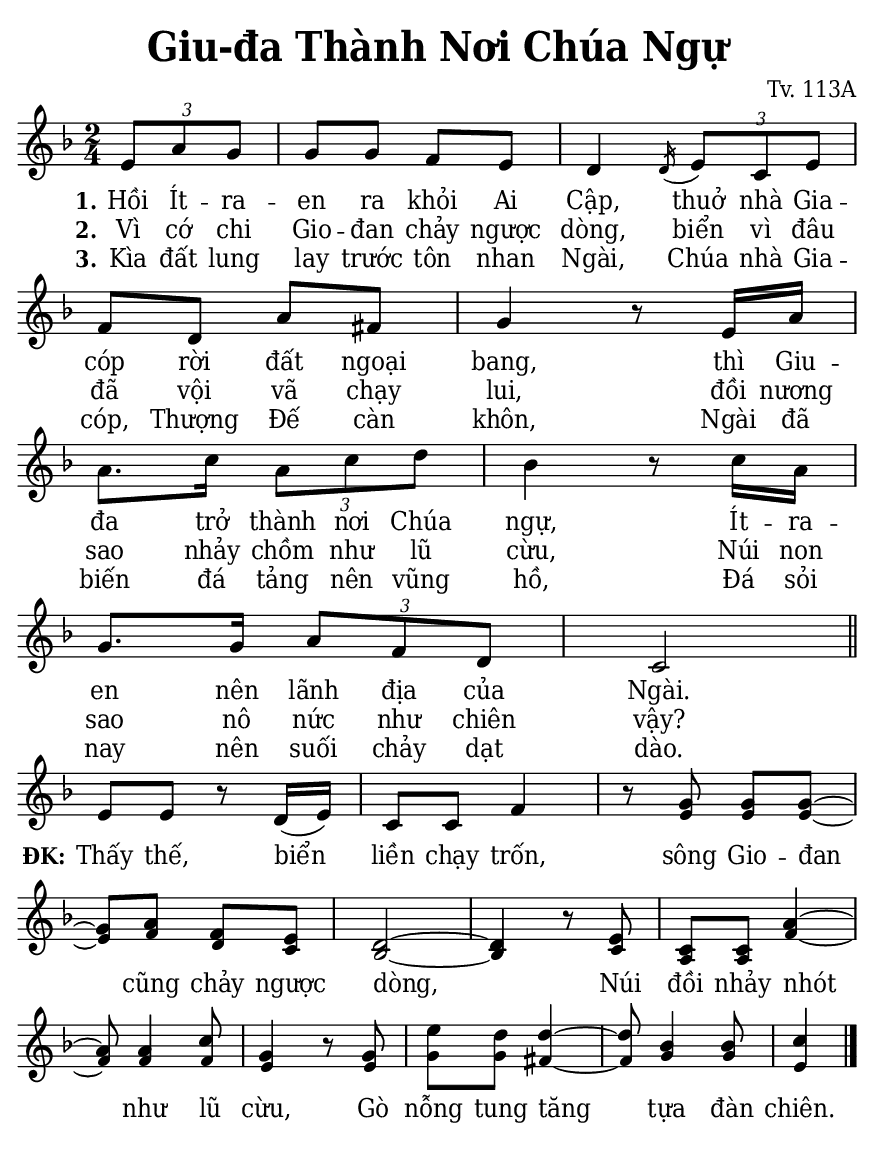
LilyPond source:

% Cài đặt chung\
\version "2.22.1"
\include "english.ly"

\header {
  title = \markup { \fontsize #1 "Giu-đa Thành Nơi Chúa Ngự" }
  composer = "Tv. 113A"
  %arranger = "Lm. Kim Long"
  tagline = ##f
}

% Nhạc phiên khúc
nhacPhienKhucSop = \relative c' {
  \partial 4 \tuplet 3/2 { e8 a g } |
  g g f e |
  d4 \slashedGrace { d16 ( } \tuplet 3/2 { e8) c e } |
  f d a' fs |
  g4 r8 e16 a |
  a8. c16 \tuplet 3/2 { a8 c d } |
  bf4 r8 c16 a |
  g8. g16 \tuplet 3/2 { a8 f d } |
  c2 \bar "||" \break
  
  e8 e r d16 (e) |
  c8 c f4 |
  r8 g g g ~ |
  g a f e |
  d2 ~ |
  d4 r8 e |
  c c a'4 ~ |
  a8 a4 c8 |
  g4 r8 g |
  e' d d4 ~ |
  d8 bf4 bf8 |
  c4 \bar "|."
}

nhacPhienKhucAlto = \relative c' {
  r4 |
  R2*8
  e8 e r d16 (e) |
  c8 c f4 |
  r8 e e e ~ |
  e f d c |
  bf2 ~ |
  bf4 r8 c |
  a a f'4 ~ |
  f8 f4 f8 |
  e4 r8 e |
  g g fs4 ~ |
  fs8 g4 g8 |
  e4
}

% Lời phiên khúc
loiPhienKhucSop = \lyrics {
  <<
    {
      \set stanza = "1."
      Hồi Ít -- ra -- en ra khỏi Ai Cập,
      thuở nhà Gia -- cóp rời đất ngoại bang,
      thì Giu -- đa trở thành nơi Chúa ngự,
      Ít -- ra -- en nên lãnh địa của Ngài.
    }
    \new Lyrics {
	    \set associatedVoice = "beSop"
	    \set stanza = "2."
	    Vì cớ chi Gio -- đan chảy ngược dòng,
	    biển vì đâu đã vội vã chạy lui,
	    đồi nương sao nhảy chồm như lũ cừu,
	    Núi non sao nô nức như chiên vậy?
    }
    \new Lyrics {
	    \set associatedVoice = "beSop"
	    \set stanza = "3."
	    Kìa đất lung lay trước tôn nhan Ngài,
	    Chúa nhà Gia -- cóp, Thượng Đế càn khôn,
	    Ngài đã biến đá tảng nên vũng hồ,
	    Đá sỏi nay nên suối chảy dạt dào.
    }
  >>
  \set stanza = "ĐK:"
  Thấy thế, biển liền chạy trốn,
  sông Gio -- đan cũng chảy ngược dòng,
  Núi đồi nhảy nhót như lũ cừu,
  Gò nỗng tung tăng tựa đàn chiên.
}

% Dàn trang
\paper {
  #(set-paper-size "a5")
  top-margin = 3\mm
  bottom-margin = 3\mm
  left-margin = 3\mm
  right-margin = 3\mm
  indent = #0
  #(define fonts
	 (make-pango-font-tree "Deja Vu Serif Condensed"
	 		       "Deja Vu Serif Condensed"
			       "Deja Vu Serif Condensed"
			       (/ 20 20)))
  print-page-number = ##f
  page-count = 1
}

TongNhip = {
  \key f \major \time 2/4
  \set Timing.beamExceptions = #'()
  \set Timing.baseMoment = #(ly:make-moment 1/4)
}

% Đổi kích thước nốt cho bè phụ
notBePhu =
#(define-music-function (font-size music) (number? ly:music?)
   (for-some-music
     (lambda (m)
       (if (music-is-of-type? m 'rhythmic-event)
           (begin
             (set! (ly:music-property m 'tweaks)
                   (cons `(font-size . ,font-size)
                         (ly:music-property m 'tweaks)))
             #t)
           #f))
     music)
   music)

\score {
  \new ChoirStaff <<
    \new Staff \with {
        \consists "Merge_rests_engraver"
        printPartCombineTexts = ##f
      }
      <<
      \new Voice \TongNhip \partCombine 
        \nhacPhienKhucSop
        \notBePhu -1 { \nhacPhienKhucAlto }
      \new NullVoice = beSop \nhacPhienKhucSop
      \new Lyrics \lyricsto beSop \loiPhienKhucSop
      >>
  >>
  \layout {
    %\override Staff.TimeSignature.transparent = ##t
    \override Lyrics.LyricSpace.minimum-distance = #1
    \override Score.BarNumber.break-visibility = ##(#f #f #f)
    \override Score.SpacingSpanner.uniform-stretching = ##t
  } 
}
